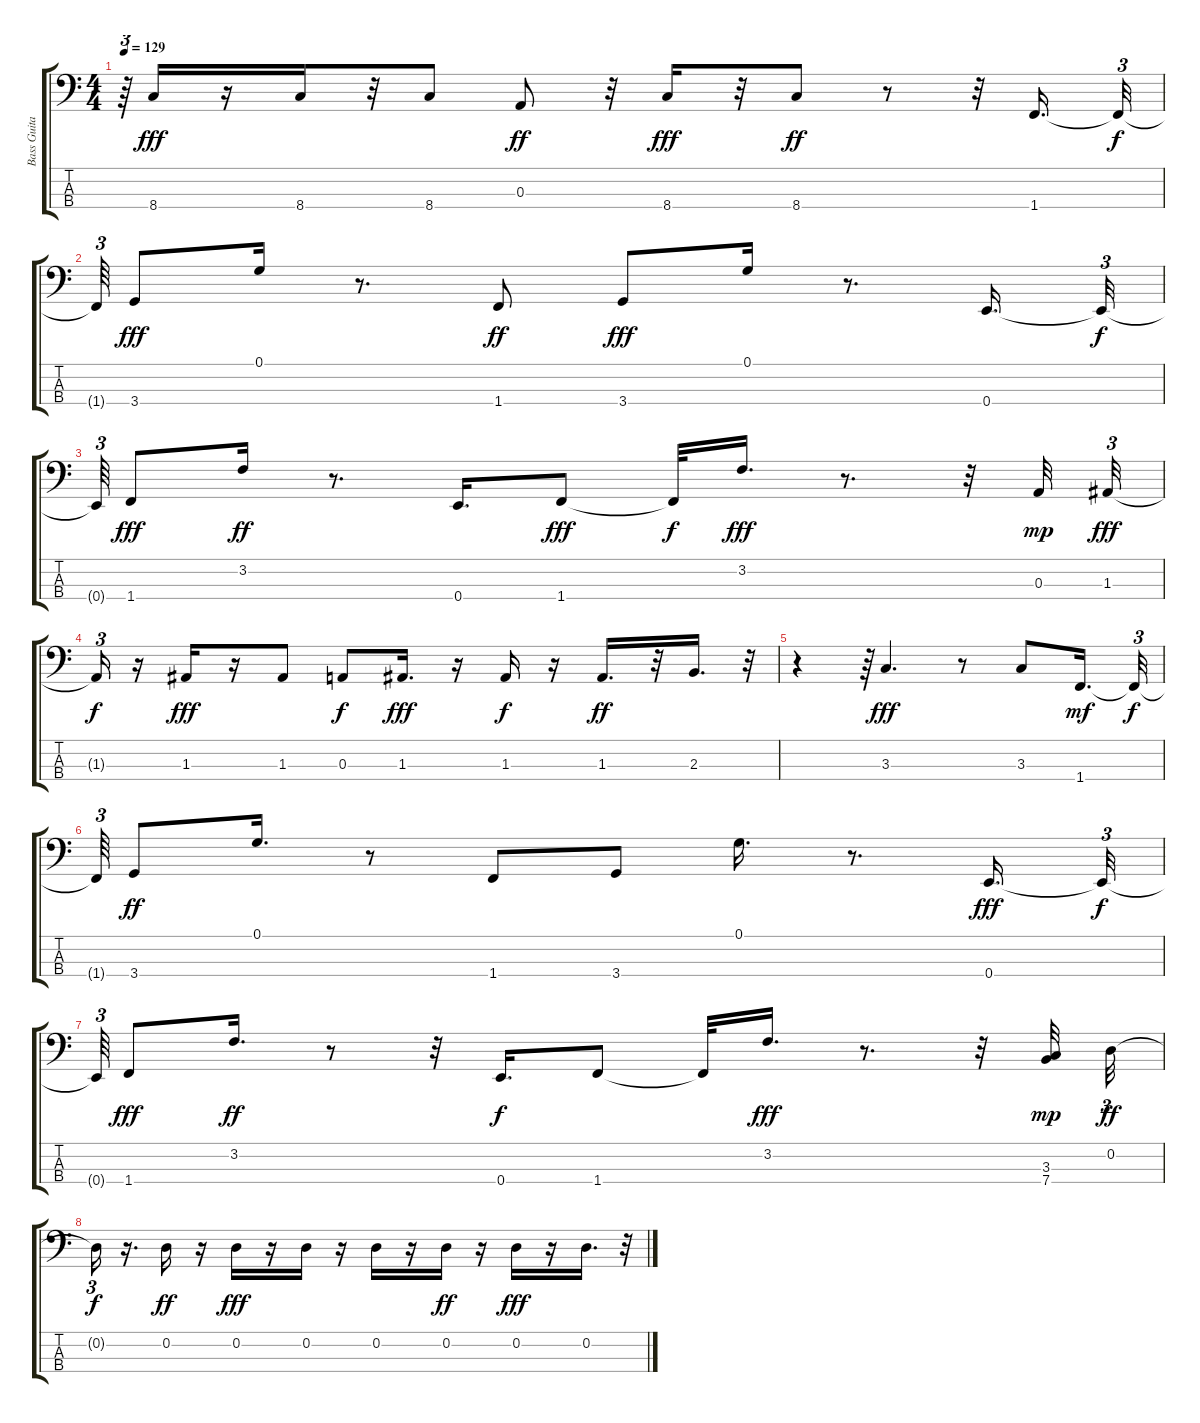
\track ("Bass Guitar" "Bass Guita") {instrument electricbassfinger}
\staff {score tabs}
\tuning (G2 D2 A1 E1) {hide}
\ts (4 4)
\tempo 129
\clef f4
\ks c
r.64{tu (3 2) dy fff} 8.4.16 r.16 8.4.16 r.32 8.4.8 0.3.8{dy ff} r.32 8.4.16{dy fff} r.32 8.4.8{dy ff} r.8 r.32 1.4.16{d} 1.4{t}.32{tu (3 2) dy f} |
1.4{t}.64{tu (3 2)} 3.4.8{dy fff} 0.1.16 r.8{d} 1.4.8{dy ff} 3.4.8{dy fff} 0.1.16 r.8{d} 0.4.16{d} 0.4{t}.32{tu (3 2) dy f} |
0.4{t}.64{tu (3 2)} 1.4.8{dy fff} 3.2.16{dy ff} r.8{d} 0.4.16{d} 1.4.8{dy fff} 1.4{t}.32{dy f} 3.2.16{d dy fff} r.8{d} r.32 0.3.32{dy mp} 1.3.32{tu (3 2) dy fff} |
1.3{t}.16{tu (3 2) dy f} r.16 1.3.16{dy fff} r.16 1.3.8 0.3.8{dy f} 1.3.16{d dy fff} r.16 1.3.16{dy f} r.16 1.3.16{d dy ff} r.32 2.3.16{d} r.32{tu (3 2)} |
r.4 r.64{tu (3 2)} 3.3.4{d dy fff} r.8 3.3.8 1.4.16{d dy mf} 1.4{t}.32{tu (3 2) dy f} |
1.4{t}.64{tu (3 2)} 3.4.8{dy ff} 0.1.16{d} r.8 1.4.8 3.4.8 0.1.16{d} r.8{d} 0.4.16{d dy fff} 0.4{t}.32{tu (3 2) dy f} |
0.4{t}.64{tu (3 2)} 1.4.8{dy fff} 3.2.16{d dy ff} r.8 r.32 0.4.16{d dy f} 1.4.8 1.4{t}.32 3.2.16{d dy fff} r.8{d} r.32 (3.3 7.4).32{dy mp} 0.2.32{tu (3 2) dy ff} |
0.2{t}.16{tu (3 2) dy f} r.16{d} 0.2.16{dy ff} r.16 0.2.16{dy fff} r.16 0.2.16 r.16 0.2.16 r.16 0.2.16{dy ff} r.16 0.2.16{dy fff} r.16 0.2.16{d} r.32{tu (3 2)}
